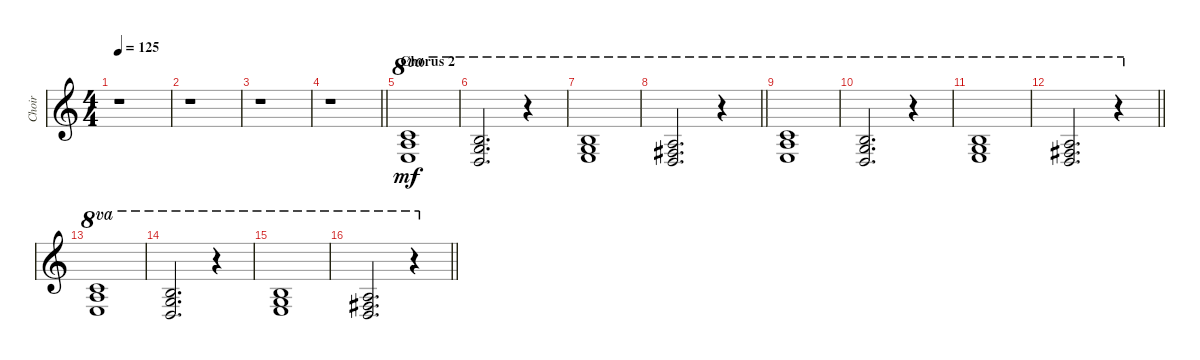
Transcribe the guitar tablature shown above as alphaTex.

\track ("Choir" "Choir") {instrument choiraahs}
\staff {score}
\tuning (E4 B3 G3 D3 A2 E2) {hide}
\ts (4 4)
\tempo 125
\clef g2
\ks c
r.1{dy mf} |
r.1 |
r.1 |
\barLineRight lightlight
r.1 |
\section ("" "Chorus 2")
(13.2 14.3 14.4).1{ot 8va} |
(12.2 12.3 12.4).2{d ot 8va} r.4{ot 8va} |
(12.2 12.3 14.4).1{ot 8va} |
\barLineRight lightlight
(10.2 11.3 12.4).2{d ot 8va} r.4{ot 8va} |
(13.2 14.3 14.4).1{ot 8va} |
(12.2 12.3 12.4).2{d ot 8va} r.4{ot 8va} |
(12.2 12.3 14.4).1{ot 8va} |
\barLineRight lightlight
(10.2 11.3 12.4).2{d ot 8va} r.4{ot 8va} |
\section ("" "")
(13.2 14.3 14.4).1{ot 8va} |
(12.2 12.3 12.4).2{d ot 8va} r.4{ot 8va} |
(12.2 12.3 14.4).1{ot 8va} |
\barLineRight lightlight
(10.2 11.3 12.4).2{d ot 8va} r.4{ot 8va}
